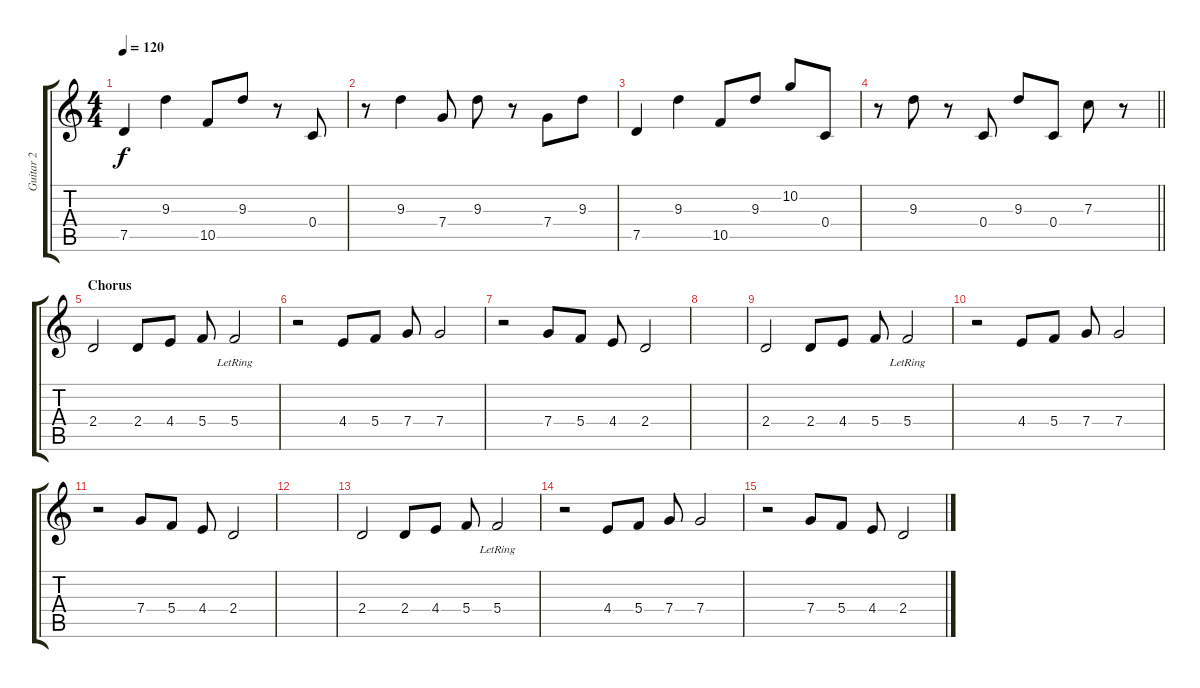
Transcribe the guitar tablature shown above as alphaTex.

\track ("Guitar 2" "Guitar 2") {instrument distortionguitar}
\staff {score tabs}
\tuning (D4 A3 F3 C3 G2 C2) {hide}
\ts (4 4)
\tempo 120
\clef g2
\ks c
7.5.4{dy f} 9.3.4 10.5.8 9.3.8 r.8 0.4.8 |
r.8 9.3.4 7.4.8 9.3.8 r.8 7.4.8 9.3.8 |
7.5.4 9.3.4 10.5.8 9.3.8 10.2.8 0.4.8 |
\barLineRight lightlight
r.8 9.3.8 r.8 0.4.8 9.3.8 0.4.8 7.3.8 r.8 |
\section ("" "Chorus")
2.4.2 2.4.8 4.4.8 5.4.8 5.4{lr}.2 |
r.2 4.4.8 5.4.8 7.4.8 7.4.2 |
r.2 7.4.8 5.4.8 4.4.8 2.4.2 |
|
2.4.2 2.4.8 4.4.8 5.4.8 5.4{lr}.2 |
r.2 4.4.8 5.4.8 7.4.8 7.4.2 |
r.2 7.4.8 5.4.8 4.4.8 2.4.2 |
|
2.4.2 2.4.8 4.4.8 5.4.8 5.4{lr}.2 |
r.2 4.4.8 5.4.8 7.4.8 7.4.2 |
r.2 7.4.8 5.4.8 4.4.8 2.4.2
